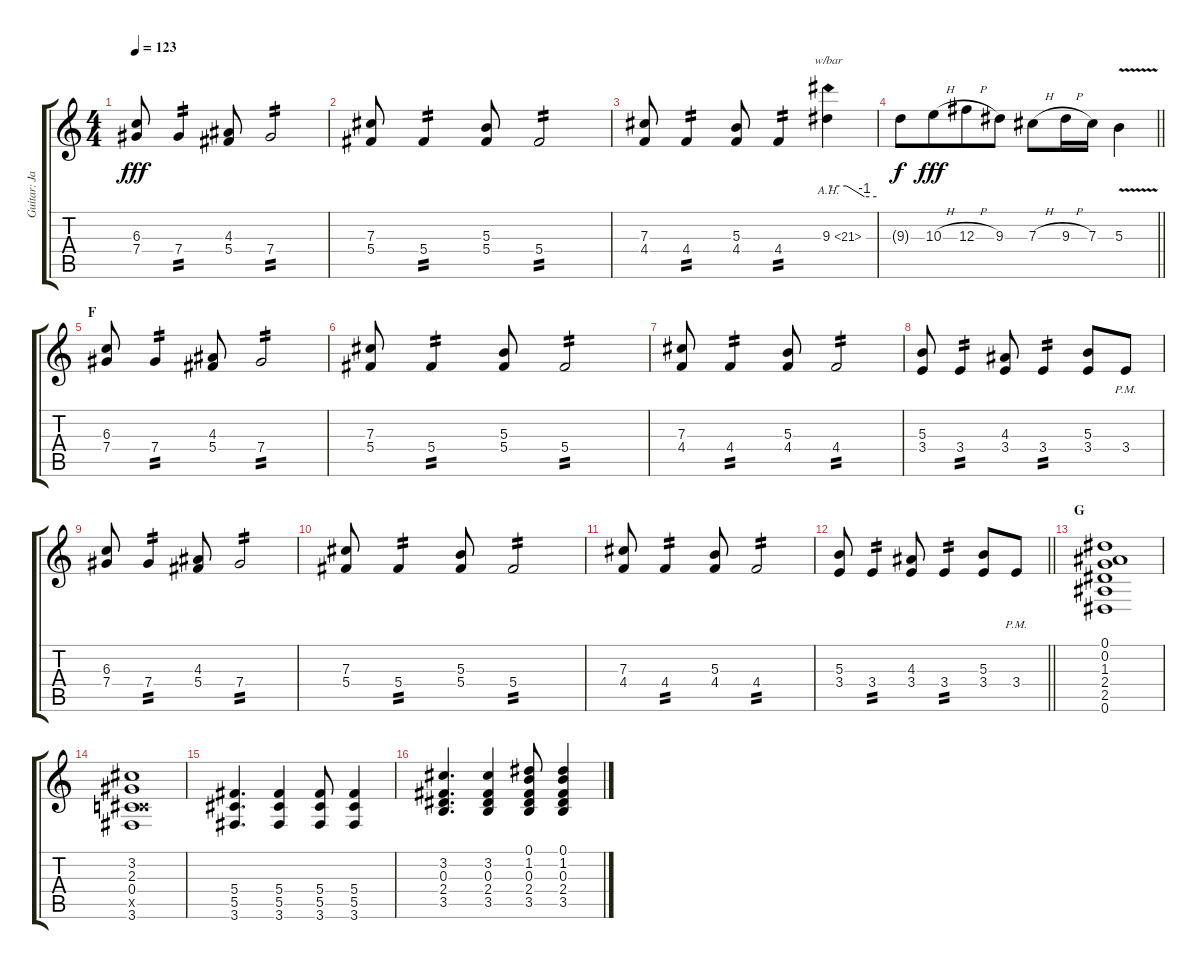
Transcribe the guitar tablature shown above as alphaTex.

\track ("Guitar: Jake" "Guitar: Ja") {instrument distortionguitar}
\staff {score tabs}
\tuning (Eb4 Bb3 Gb3 Db3 Ab2 Eb2) {hide}
\ts (4 4)
\tempo 123
\clef g2
\ks c
(6.3 7.4).8{dy fff} 7.4.4{tp 2} (4.3 5.4).8 7.4.2{tp 2} |
(7.3 5.4).8 5.4.4{tp 2} (5.3 5.4).8 5.4.2{tp 2} |
(7.3 4.4).8 4.4.4{tp 2} (5.3 4.4).8 4.4.4{tp 2} 9.3{ah 12}.4{tbe (custom default 0 0 23 0 45 -4 60 -4)} |
\barLineRight lightlight
9.3{t}.8{dy f} 10.3{h}.8{dy fff beam merge} 12.3{h}.8 9.3.8 7.3{h}.8 9.3{h}.16 7.3.16 5.3{v}.4 |
\section ("" "F")
(6.3 7.4).8 7.4.4{tp 2} (4.3 5.4).8 7.4.2{tp 2} |
(7.3 5.4).8 5.4.4{tp 2} (5.3 5.4).8 5.4.2{tp 2} |
(7.3 4.4).8 4.4.4{tp 2} (5.3 4.4).8 4.4.2{tp 2} |
(5.3 3.4).8 3.4.4{tp 2} (4.3 3.4).8 3.4.4{tp 2} (5.3 3.4).8 3.4{pm}.8 |
(6.3 7.4).8 7.4.4{tp 2} (4.3 5.4).8 7.4.2{tp 2} |
(7.3 5.4).8 5.4.4{tp 2} (5.3 5.4).8 5.4.2{tp 2} |
(7.3 4.4).8 4.4.4{tp 2} (5.3 4.4).8 4.4.2{tp 2} |
\barLineRight lightlight
(5.3 3.4).8 3.4.4{tp 2} (4.3 3.4).8 3.4.4{tp 2} (5.3 3.4).8 3.4{pm}.8 |
\section ("" "G")
(0.1 0.2 1.3 2.4 2.5 0.6).1 |
(3.2 2.3 0.4 4.5{x} 3.6).1 |
(5.4 5.5 3.6).4{d} (5.4 5.5 3.6).4 (5.4 5.5 3.6).8 (5.4 5.5 3.6).4 |
(3.2 0.3 2.4 3.5).4{d} (3.2 0.3 2.4 3.5).4 (0.1 1.2 0.3 2.4 3.5).8 (0.1 1.2 0.3 2.4 3.5).4
